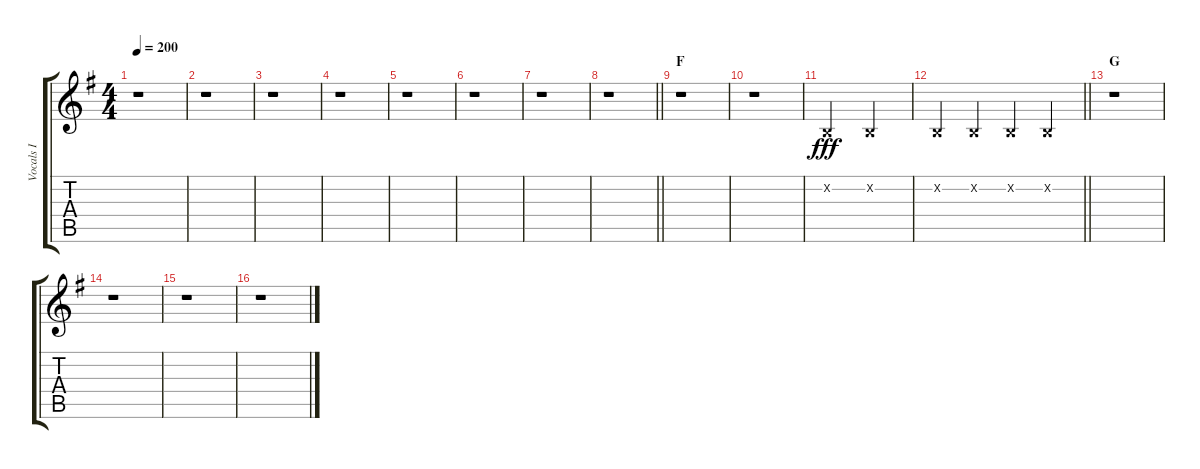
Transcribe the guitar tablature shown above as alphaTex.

\track ("Vocals I" "Vocals I") {instrument voiceoohs}
\staff {score tabs}
\tuning (E4 B3 G3 D3 A2 E2) {hide}
\ts (4 4)
\tempo 200
\clef g2
\ks g
r.1{dy fff} |
r.1 |
r.1 |
r.1 |
r.1 |
r.1 |
r.1 |
\barLineRight lightlight
r.1 |
\section ("" "F")
r.1 |
r.1 |
0.2{x}.2 0.2{x}.2 |
\barLineRight lightlight
0.2{x}.4 0.2{x}.4 0.2{x}.4 0.2{x}.4 |
\section ("" "G")
r.1 |
r.1 |
r.1 |
r.1
